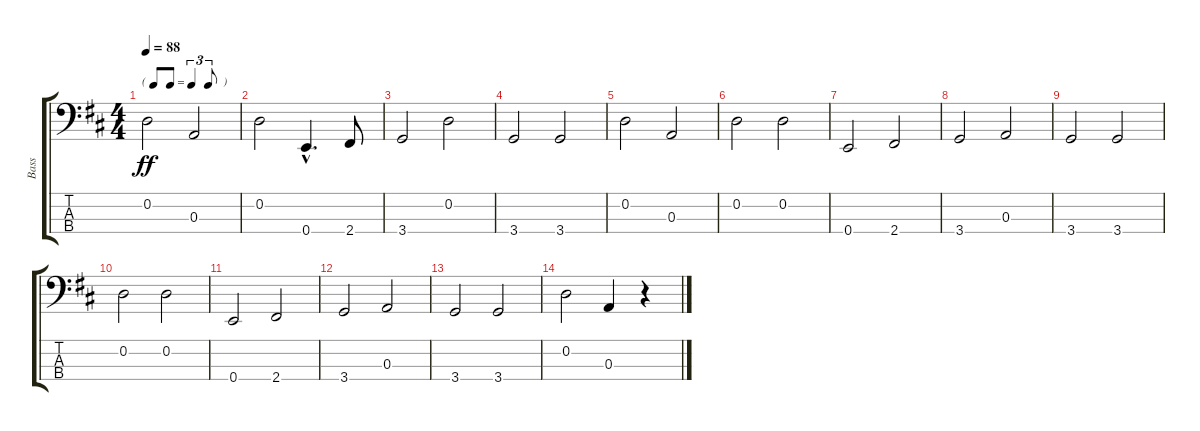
\track ("Bass" "Bass") {instrument fretlessbass}
\staff {score tabs}
\tuning (G2 D2 A1 E1) {hide}
\ts (4 4)
\tf triplet8th
\tempo 88
\clef f4
\ks d
0.2.2{dy ff} 0.3.2 |
0.2.2 0.4{hac}.4{d} 2.4.8 |
3.4.2 0.2.2 |
3.4.2 3.4.2 |
0.2.2 0.3.2 |
0.2.2 0.2.2 |
0.4.2 2.4.2 |
3.4.2 0.3.2 |
3.4.2 3.4.2 |
0.2.2 0.2.2 |
0.4.2 2.4.2 |
3.4.2 0.3.2 |
3.4.2 3.4.2 |
0.2.2 0.3.4 r.4
